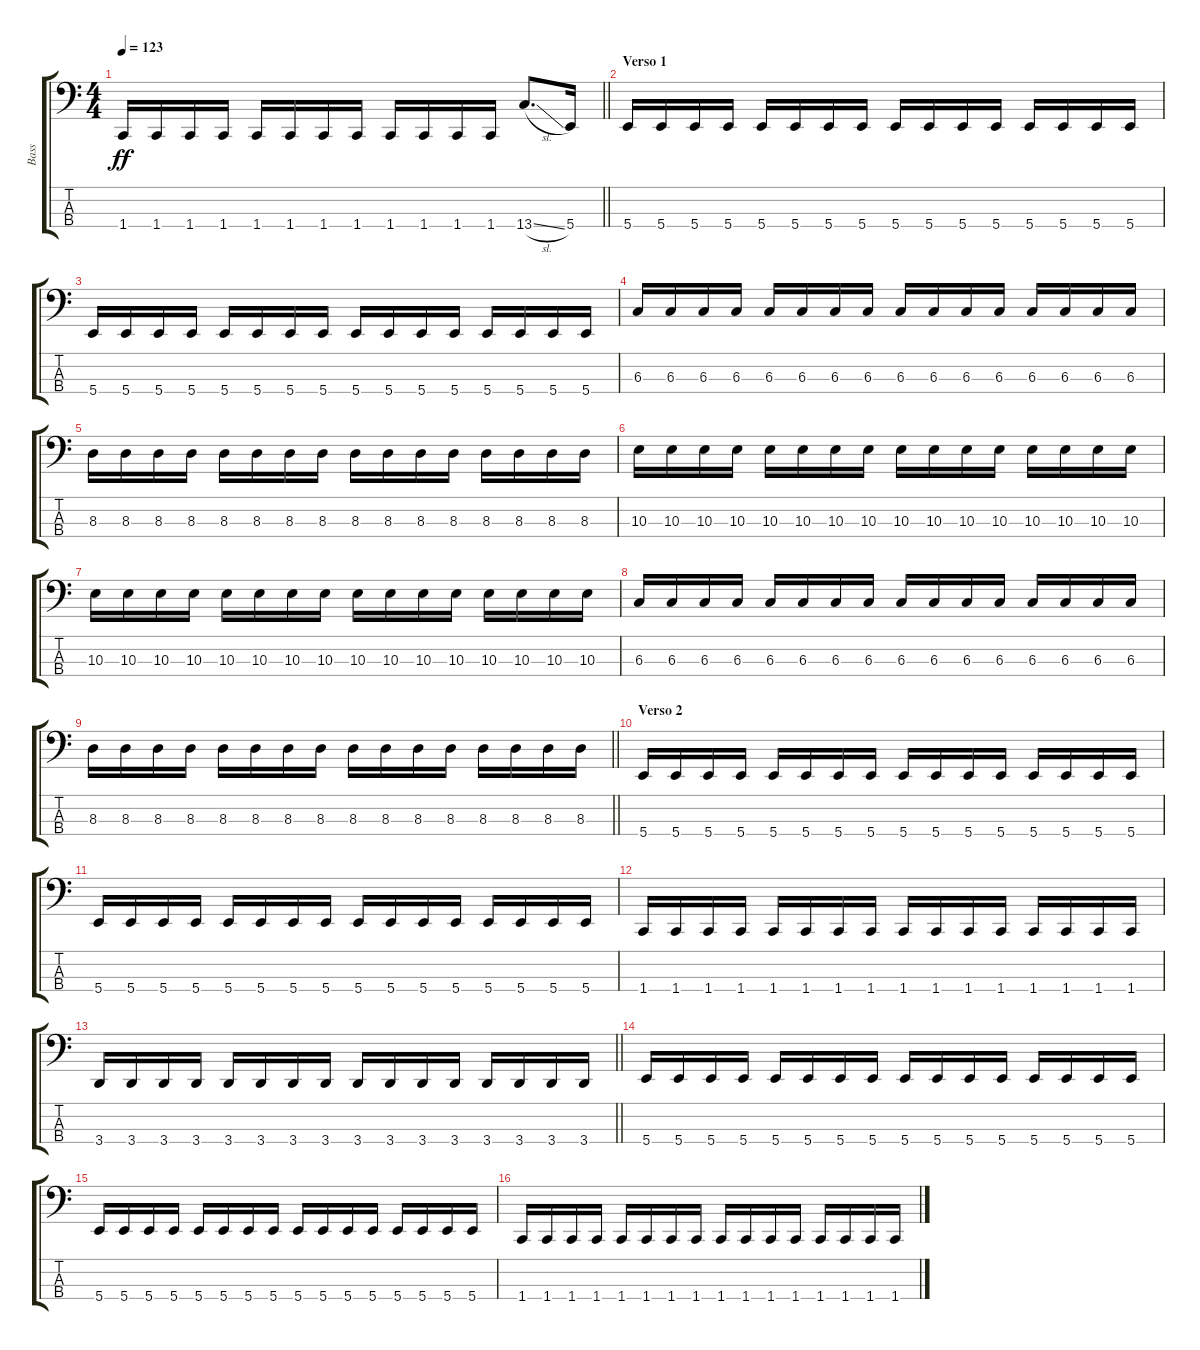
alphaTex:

\track ("Bass" "Bass") {instrument slapbass2}
\staff {score tabs}
\tuning (E2 B1 Gb1 B0) {hide}
\ts (4 4)
\tempo 123
\clef f4
\barLineRight lightlight
\ks aminor
1.4.16{dy ff} 1.4.16 1.4.16 1.4.16 1.4.16 1.4.16 1.4.16 1.4.16 1.4.16 1.4.16 1.4.16 1.4.16 13.4{sl}.8{d} 5.4.16 |
\section ("" "Verso 1")
5.4.16 5.4.16 5.4.16 5.4.16 5.4.16 5.4.16 5.4.16 5.4.16 5.4.16 5.4.16 5.4.16 5.4.16 5.4.16 5.4.16 5.4.16 5.4.16 |
5.4.16 5.4.16 5.4.16 5.4.16 5.4.16 5.4.16 5.4.16 5.4.16 5.4.16 5.4.16 5.4.16 5.4.16 5.4.16 5.4.16 5.4.16 5.4.16 |
6.3.16 6.3.16 6.3.16 6.3.16 6.3.16 6.3.16 6.3.16 6.3.16 6.3.16 6.3.16 6.3.16 6.3.16 6.3.16 6.3.16 6.3.16 6.3.16 |
8.3.16 8.3.16 8.3.16 8.3.16 8.3.16 8.3.16 8.3.16 8.3.16 8.3.16 8.3.16 8.3.16 8.3.16 8.3.16 8.3.16 8.3.16 8.3.16 |
10.3.16 10.3.16 10.3.16 10.3.16 10.3.16 10.3.16 10.3.16 10.3.16 10.3.16 10.3.16 10.3.16 10.3.16 10.3.16 10.3.16 10.3.16 10.3.16 |
10.3.16 10.3.16 10.3.16 10.3.16 10.3.16 10.3.16 10.3.16 10.3.16 10.3.16 10.3.16 10.3.16 10.3.16 10.3.16 10.3.16 10.3.16 10.3.16 |
6.3.16 6.3.16 6.3.16 6.3.16 6.3.16 6.3.16 6.3.16 6.3.16 6.3.16 6.3.16 6.3.16 6.3.16 6.3.16 6.3.16 6.3.16 6.3.16 |
\barLineRight lightlight
8.3.16 8.3.16 8.3.16 8.3.16 8.3.16 8.3.16 8.3.16 8.3.16 8.3.16 8.3.16 8.3.16 8.3.16 8.3.16 8.3.16 8.3.16 8.3.16 |
\section ("" "Verso 2")
5.4.16 5.4.16 5.4.16 5.4.16 5.4.16 5.4.16 5.4.16 5.4.16 5.4.16 5.4.16 5.4.16 5.4.16 5.4.16 5.4.16 5.4.16 5.4.16 |
5.4.16 5.4.16 5.4.16 5.4.16 5.4.16 5.4.16 5.4.16 5.4.16 5.4.16 5.4.16 5.4.16 5.4.16 5.4.16 5.4.16 5.4.16 5.4.16 |
1.4.16 1.4.16 1.4.16 1.4.16 1.4.16 1.4.16 1.4.16 1.4.16 1.4.16 1.4.16 1.4.16 1.4.16 1.4.16 1.4.16 1.4.16 1.4.16 |
\barLineRight lightlight
3.4.16 3.4.16 3.4.16 3.4.16 3.4.16 3.4.16 3.4.16 3.4.16 3.4.16 3.4.16 3.4.16 3.4.16 3.4.16 3.4.16 3.4.16 3.4.16 |
5.4.16 5.4.16 5.4.16 5.4.16 5.4.16 5.4.16 5.4.16 5.4.16 5.4.16 5.4.16 5.4.16 5.4.16 5.4.16 5.4.16 5.4.16 5.4.16 |
5.4.16 5.4.16 5.4.16 5.4.16 5.4.16 5.4.16 5.4.16 5.4.16 5.4.16 5.4.16 5.4.16 5.4.16 5.4.16 5.4.16 5.4.16 5.4.16 |
1.4.16 1.4.16 1.4.16 1.4.16 1.4.16 1.4.16 1.4.16 1.4.16 1.4.16 1.4.16 1.4.16 1.4.16 1.4.16 1.4.16 1.4.16 1.4.16
